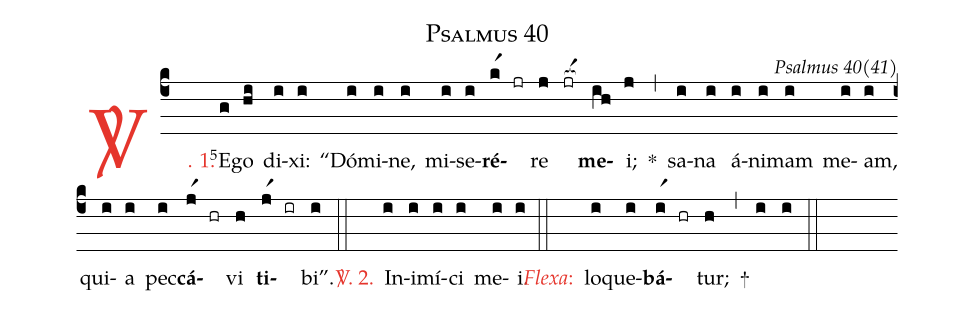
name: Psalmus 40;
commentary: Psalmus 40(41);
%%
(c4)

<c><sp>V/</sp>. 1.</c>() <v>\VSup{5}</v>E(g)go(hi) di(i)xi:(i) “Dó(i)mi(i)ne,(i) mi(i)se(i)<b>ré</b>(kr1)(jr)re(j) <nlba>(jr[ocba:1{])<b>me</b>(ih[ocba:0}])i;</nlba>(j) *(,) sa(i)na(i) á(i)ni(i)mam(i) me(i)am,(i) qui(i)a(i) pec(i)<b>cá</b>(jr1)(hr)vi(h) <b>ti</b>(jr1)(ir)bi”.(i)

(::)

<c><sp>V/</sp>. 2.</c>() In(i)i(i)mí(i)ci(i) me(i)i.(i)

(::)

<nlba><c><i>Flexa</i>:</c>() lo</nlba>(i)que(i)<b>bá</b>(ir1)(hr)tur;(h) +(,) (i) (i)

(::)
